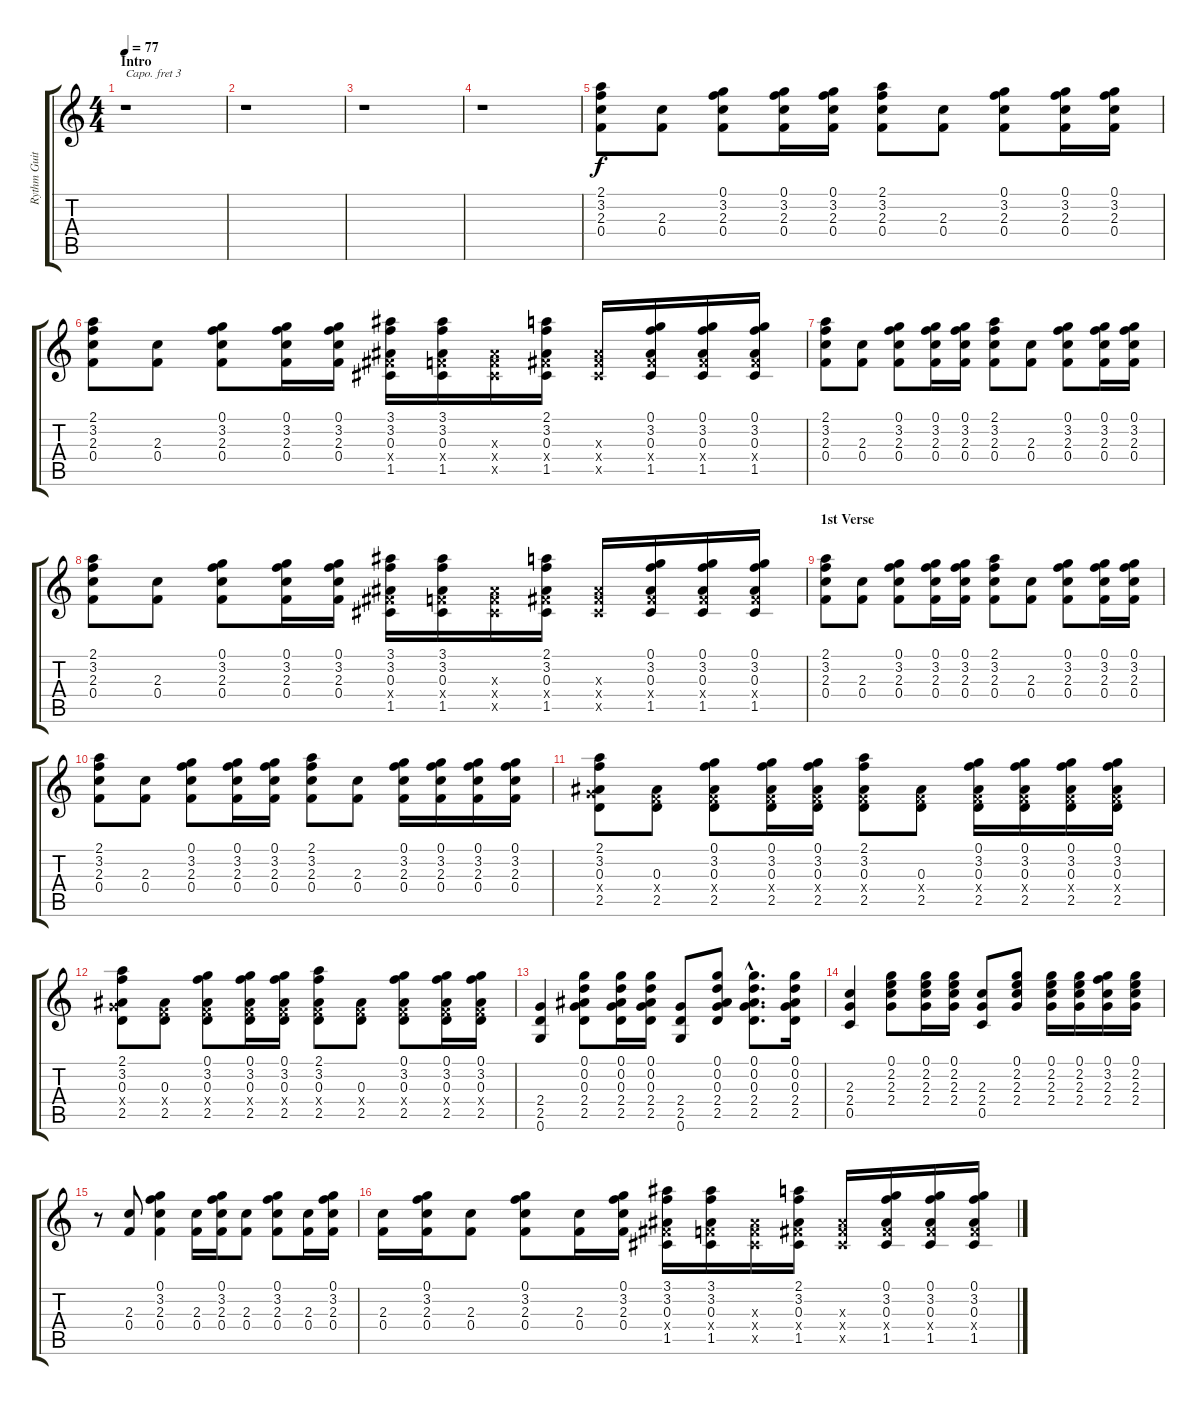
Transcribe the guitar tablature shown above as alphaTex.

\track ("Rythm Guitar 1" "Rythm Guit") {instrument acousticguitarsteel}
\staff {score tabs}
\capo 3
\tuning (E4 B3 G3 D3 A2 E2) {hide}
\ts (4 4)
\section ("" "Intro")
\tempo 77
\clef g2
\ks c
r.1{dy f instrument acousticguitarsteel} |
r.1 |
r.1 |
r.1 |
(2.1 3.2 2.3 0.4).8 (2.3 0.4).8 (0.1 3.2 2.3 0.4).8 (0.1 3.2 2.3 0.4).16 (0.1 3.2 2.3 0.4).16 (2.1 3.2 2.3 0.4).8 (2.3 0.4).8 (0.1 3.2 2.3 0.4).8 (0.1 3.2 2.3 0.4).16 (0.1 3.2 2.3 0.4).16 |
(2.1 3.2 2.3 0.4).8 (2.3 0.4).8 (0.1 3.2 2.3 0.4).8 (0.1 3.2 2.3 0.4).16 (0.1 3.2 2.3 0.4).16 (3.1 3.2 0.3 1.4{x} 1.5).16 (3.1 3.2 0.3 0.4{x} 1.5).16 (0.3{x} 0.4{x} 1.5{x}).16 (2.1 3.2 0.3 1.4{x} 1.5).16 (0.3{x} 1.4{x} 1.5{x}).16 (0.1 3.2 0.3 1.4{x} 1.5).16 (0.1 3.2 0.3 1.4{x} 1.5).16 (0.1 3.2 0.3 1.4{x} 1.5).16 |
(2.1 3.2 2.3 0.4).8 (2.3 0.4).8 (0.1 3.2 2.3 0.4).8 (0.1 3.2 2.3 0.4).16 (0.1 3.2 2.3 0.4).16 (2.1 3.2 2.3 0.4).8 (2.3 0.4).8 (0.1 3.2 2.3 0.4).8 (0.1 3.2 2.3 0.4).16 (0.1 3.2 2.3 0.4).16 |
(2.1 3.2 2.3 0.4).8 (2.3 0.4).8 (0.1 3.2 2.3 0.4).8 (0.1 3.2 2.3 0.4).16 (0.1 3.2 2.3 0.4).16 (3.1 3.2 0.3 1.4{x} 1.5).16 (3.1 3.2 0.3 0.4{x} 1.5).16 (0.3{x} 0.4{x} 1.5{x}).16 (2.1 3.2 0.3 1.4{x} 1.5).16 (0.3{x} 1.4{x} 1.5{x}).16 (0.1 3.2 0.3 1.4{x} 1.5).16 (0.1 3.2 0.3 1.4{x} 1.5).16 (0.1 3.2 0.3 1.4{x} 1.5).16 |
\section ("" "1st Verse ")
(2.1 3.2 2.3 0.4).8 (2.3 0.4).8 (0.1 3.2 2.3 0.4).8 (0.1 3.2 2.3 0.4).16 (0.1 3.2 2.3 0.4).16 (2.1 3.2 2.3 0.4).8 (2.3 0.4).8 (0.1 3.2 2.3 0.4).8 (0.1 3.2 2.3 0.4).16 (0.1 3.2 2.3 0.4).16 |
(2.1 3.2 2.3 0.4).8 (2.3 0.4).8 (0.1 3.2 2.3 0.4).8 (0.1 3.2 2.3 0.4).16 (0.1 3.2 2.3 0.4).16 (2.1 3.2 2.3 0.4).8 (2.3 0.4).8 (0.1 3.2 2.3 0.4).16 (0.1 3.2 2.3 0.4).16 (0.1 3.2 2.3 0.4).16 (0.1 3.2 2.3 0.4).16 |
(2.1 3.2 0.3 2.4{x} 2.5).8 (0.3 0.4{x} 2.5).8 (0.1 3.2 0.3 0.4{x} 2.5).8 (0.1 3.2 0.3 0.4{x} 2.5).16 (0.1 3.2 0.3 0.4{x} 2.5).16 (2.1 3.2 0.3 0.4{x} 2.5).8 (0.3 0.4{x} 2.5).8 (0.1 3.2 0.3 0.4{x} 2.5).16 (0.1 3.2 0.3 0.4{x} 2.5).16 (0.1 3.2 0.3 0.4{x} 2.5).16 (0.1 3.2 0.3 0.4{x} 2.5).16 |
(2.1 3.2 0.3 2.4{x} 2.5).8 (0.3 0.4{x} 2.5).8 (0.1 3.2 0.3 0.4{x} 2.5).8 (0.1 3.2 0.3 0.4{x} 2.5).16 (0.1 3.2 0.3 0.4{x} 2.5).16 (2.1 3.2 0.3 0.4{x} 2.5).8 (0.3 0.4{x} 2.5).8 (0.1 3.2 0.3 0.4{x} 2.5).8 (0.1 3.2 0.3 0.4{x} 2.5).16 (0.1 3.2 0.3 0.4{x} 2.5).16 |
(2.4 2.5 0.6).4 (0.1 0.2 0.3 2.4 2.5).8 (0.1 0.2 0.3 2.4 2.5).16 (0.1 0.2 0.3 2.4 2.5).16 (2.4 2.5 0.6).8 (0.1 0.2 0.3 2.4 2.5).8 (0.1{hac} 0.2{hac} 0.3{hac} 2.4{hac} 2.5{hac}).8{d} (0.1 0.2 0.3 2.4 2.5).16 |
(2.3 2.4 0.5).4 (0.1 2.2 2.3 2.4).8 (0.1 2.2 2.3 2.4).16 (0.1 2.2 2.3 2.4).16 (2.3 2.4 0.5).8 (0.1 2.2 2.3 2.4).8 (0.1 2.2 2.3 2.4).16 (0.1 2.2 2.3 2.4).16 (0.1 3.2 2.3 2.4).16 (0.1 2.2 2.3 2.4).16 |
r.8 (2.3 0.4).8 (0.1 3.2 2.3 0.4).4 (2.3 0.4).16 (0.1 3.2 2.3 0.4).16 (2.3 0.4).8 (0.1 3.2 2.3 0.4).8 (2.3 0.4).16 (0.1 3.2 2.3 0.4).16 |
(2.3 0.4).16 (0.1 3.2 2.3 0.4).16 (2.3 0.4).8 (0.1 3.2 2.3 0.4).8 (2.3 0.4).16 (0.1 3.2 2.3 0.4).16 (3.1 3.2 0.3 1.4{x} 1.5).16 (3.1 3.2 0.3 0.4{x} 1.5).16 (0.3{x} 0.4{x} 1.5{x}).16 (2.1 3.2 0.3 1.4{x} 1.5).16 (0.3{x} 1.4{x} 1.5{x}).16 (0.1 3.2 0.3 1.4{x} 1.5).16 (0.1 3.2 0.3 1.4{x} 1.5).16 (0.1 3.2 0.3 1.4{x} 1.5).16
